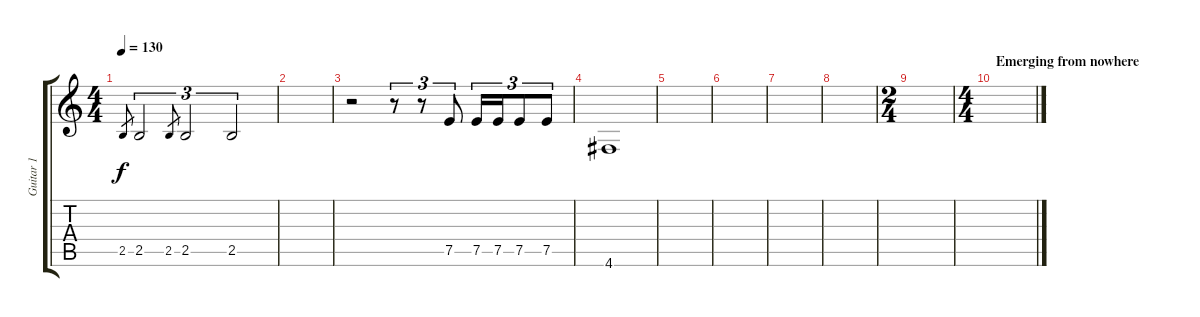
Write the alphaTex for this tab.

\track ("Guitar 1" "Guitar 1") {instrument electricguitarjazz}
\staff {score tabs}
\tuning (E4 B3 G3 D3 A2 D2) {hide}
\ts (4 4)
\tempo 130
\clef g2
\ks c
2.5.8{gr dy f} 2.5.2{tu (3 2)} 2.5.8{gr} 2.5.2{tu (3 2)} 2.5.2{tu (3 2)} |
|
r.2 r.8{tu (3 2)} r.8{tu (3 2)} 7.5.8{tu (3 2)} 7.5.16{tu (3 2)} 7.5.16{tu (3 2)} 7.5.8{tu (3 2)} 7.5.8{tu (3 2)} |
4.6.1 |
|
|
|
|
\ts (2 4)
|
\ts (4 4)
\section ("" "Emerging from nowhere")
